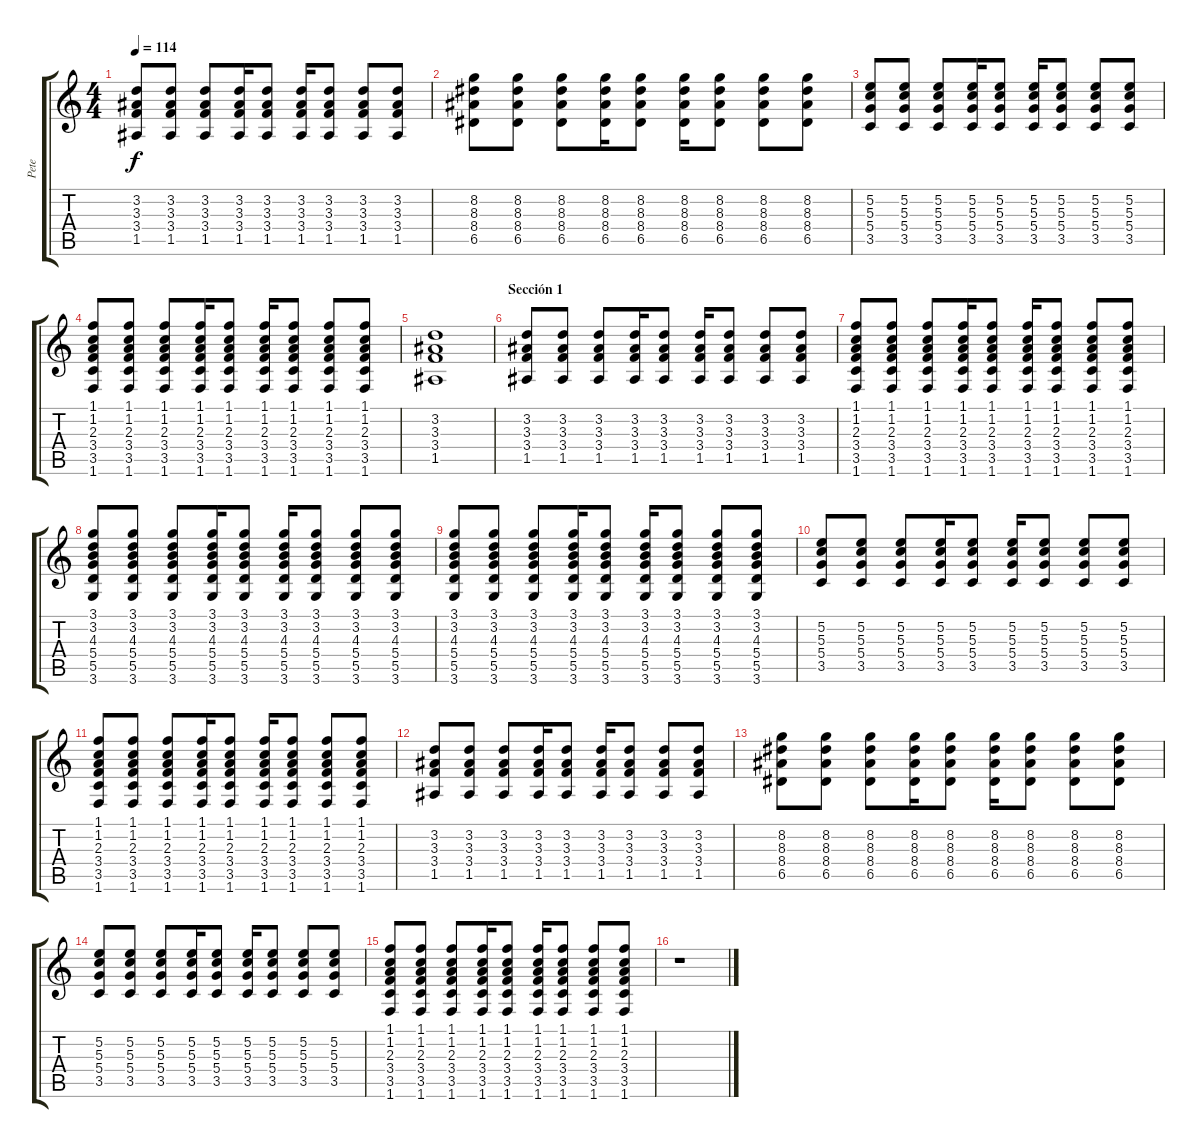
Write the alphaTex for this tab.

\track ("Pete" "Pete") {instrument overdrivenguitar}
\staff {score tabs}
\tuning (E4 B3 G3 D3 A2 E2) {hide}
\ts (4 4)
\tempo 114
\clef g2
\ks c
(3.2 3.3 3.4 1.5).8{dy f} (3.2 3.3 3.4 1.5).8 (3.2 3.3 3.4 1.5).8 (3.2 3.3 3.4 1.5).16 (3.2 3.3 3.4 1.5).8 (3.2 3.3 3.4 1.5).16 (3.2 3.3 3.4 1.5).8 (3.2 3.3 3.4 1.5).8 (3.2 3.3 3.4 1.5).8 |
(8.2 8.3 8.4 6.5).8 (8.2 8.3 8.4 6.5).8 (8.2 8.3 8.4 6.5).8 (8.2 8.3 8.4 6.5).16 (8.2 8.3 8.4 6.5).8 (8.2 8.3 8.4 6.5).16 (8.2 8.3 8.4 6.5).8 (8.2 8.3 8.4 6.5).8 (8.2 8.3 8.4 6.5).8 |
(5.2 5.3 5.4 3.5).8 (5.2 5.3 5.4 3.5).8 (5.2 5.3 5.4 3.5).8 (5.2 5.3 5.4 3.5).16 (5.2 5.3 5.4 3.5).8 (5.2 5.3 5.4 3.5).16 (5.2 5.3 5.4 3.5).8 (5.2 5.3 5.4 3.5).8 (5.2 5.3 5.4 3.5).8 |
(1.1 1.2 2.3 3.4 3.5 1.6).8 (1.1 1.2 2.3 3.4 3.5 1.6).8 (1.1 1.2 2.3 3.4 3.5 1.6).8 (1.1 1.2 2.3 3.4 3.5 1.6).16 (1.1 1.2 2.3 3.4 3.5 1.6).8 (1.1 1.2 2.3 3.4 3.5 1.6).16 (1.1 1.2 2.3 3.4 3.5 1.6).8 (1.1 1.2 2.3 3.4 3.5 1.6).8 (1.1 1.2 2.3 3.4 3.5 1.6).8 |
(3.2 3.3 3.4 1.5).1 |
\section ("" "Sección 1")
(3.2 3.3 3.4 1.5).8 (3.2 3.3 3.4 1.5).8 (3.2 3.3 3.4 1.5).8 (3.2 3.3 3.4 1.5).16 (3.2 3.3 3.4 1.5).8 (3.2 3.3 3.4 1.5).16 (3.2 3.3 3.4 1.5).8 (3.2 3.3 3.4 1.5).8 (3.2 3.3 3.4 1.5).8 |
(1.1 1.2 2.3 3.4 3.5 1.6).8 (1.1 1.2 2.3 3.4 3.5 1.6).8 (1.1 1.2 2.3 3.4 3.5 1.6).8 (1.1 1.2 2.3 3.4 3.5 1.6).16 (1.1 1.2 2.3 3.4 3.5 1.6).8 (1.1 1.2 2.3 3.4 3.5 1.6).16 (1.1 1.2 2.3 3.4 3.5 1.6).8 (1.1 1.2 2.3 3.4 3.5 1.6).8 (1.1 1.2 2.3 3.4 3.5 1.6).8 |
(3.1 3.2 4.3 5.4 5.5 3.6).8 (3.1 3.2 4.3 5.4 5.5 3.6).8 (3.1 3.2 4.3 5.4 5.5 3.6).8 (3.1 3.2 4.3 5.4 5.5 3.6).16 (3.1 3.2 4.3 5.4 5.5 3.6).8 (3.1 3.2 4.3 5.4 5.5 3.6).16 (3.1 3.2 4.3 5.4 5.5 3.6).8 (3.1 3.2 4.3 5.4 5.5 3.6).8 (3.1 3.2 4.3 5.4 5.5 3.6).8 |
(3.1 3.2 4.3 5.4 5.5 3.6).8 (3.1 3.2 4.3 5.4 5.5 3.6).8 (3.1 3.2 4.3 5.4 5.5 3.6).8 (3.1 3.2 4.3 5.4 5.5 3.6).16 (3.1 3.2 4.3 5.4 5.5 3.6).8 (3.1 3.2 4.3 5.4 5.5 3.6).16 (3.1 3.2 4.3 5.4 5.5 3.6).8 (3.1 3.2 4.3 5.4 5.5 3.6).8 (3.1 3.2 4.3 5.4 5.5 3.6).8 |
(5.2 5.3 5.4 3.5).8 (5.2 5.3 5.4 3.5).8 (5.2 5.3 5.4 3.5).8 (5.2 5.3 5.4 3.5).16 (5.2 5.3 5.4 3.5).8 (5.2 5.3 5.4 3.5).16 (5.2 5.3 5.4 3.5).8 (5.2 5.3 5.4 3.5).8 (5.2 5.3 5.4 3.5).8 |
(1.1 1.2 2.3 3.4 3.5 1.6).8 (1.1 1.2 2.3 3.4 3.5 1.6).8 (1.1 1.2 2.3 3.4 3.5 1.6).8 (1.1 1.2 2.3 3.4 3.5 1.6).16 (1.1 1.2 2.3 3.4 3.5 1.6).8 (1.1 1.2 2.3 3.4 3.5 1.6).16 (1.1 1.2 2.3 3.4 3.5 1.6).8 (1.1 1.2 2.3 3.4 3.5 1.6).8 (1.1 1.2 2.3 3.4 3.5 1.6).8 |
(3.2 3.3 3.4 1.5).8 (3.2 3.3 3.4 1.5).8 (3.2 3.3 3.4 1.5).8 (3.2 3.3 3.4 1.5).16 (3.2 3.3 3.4 1.5).8 (3.2 3.3 3.4 1.5).16 (3.2 3.3 3.4 1.5).8 (3.2 3.3 3.4 1.5).8 (3.2 3.3 3.4 1.5).8 |
(8.2 8.3 8.4 6.5).8 (8.2 8.3 8.4 6.5).8 (8.2 8.3 8.4 6.5).8 (8.2 8.3 8.4 6.5).16 (8.2 8.3 8.4 6.5).8 (8.2 8.3 8.4 6.5).16 (8.2 8.3 8.4 6.5).8 (8.2 8.3 8.4 6.5).8 (8.2 8.3 8.4 6.5).8 |
(5.2 5.3 5.4 3.5).8 (5.2 5.3 5.4 3.5).8 (5.2 5.3 5.4 3.5).8 (5.2 5.3 5.4 3.5).16 (5.2 5.3 5.4 3.5).8 (5.2 5.3 5.4 3.5).16 (5.2 5.3 5.4 3.5).8 (5.2 5.3 5.4 3.5).8 (5.2 5.3 5.4 3.5).8 |
(1.1 1.2 2.3 3.4 3.5 1.6).8 (1.1 1.2 2.3 3.4 3.5 1.6).8 (1.1 1.2 2.3 3.4 3.5 1.6).8 (1.1 1.2 2.3 3.4 3.5 1.6).16 (1.1 1.2 2.3 3.4 3.5 1.6).8 (1.1 1.2 2.3 3.4 3.5 1.6).16 (1.1 1.2 2.3 3.4 3.5 1.6).8 (1.1 1.2 2.3 3.4 3.5 1.6).8 (1.1 1.2 2.3 3.4 3.5 1.6).8 |
r.1
